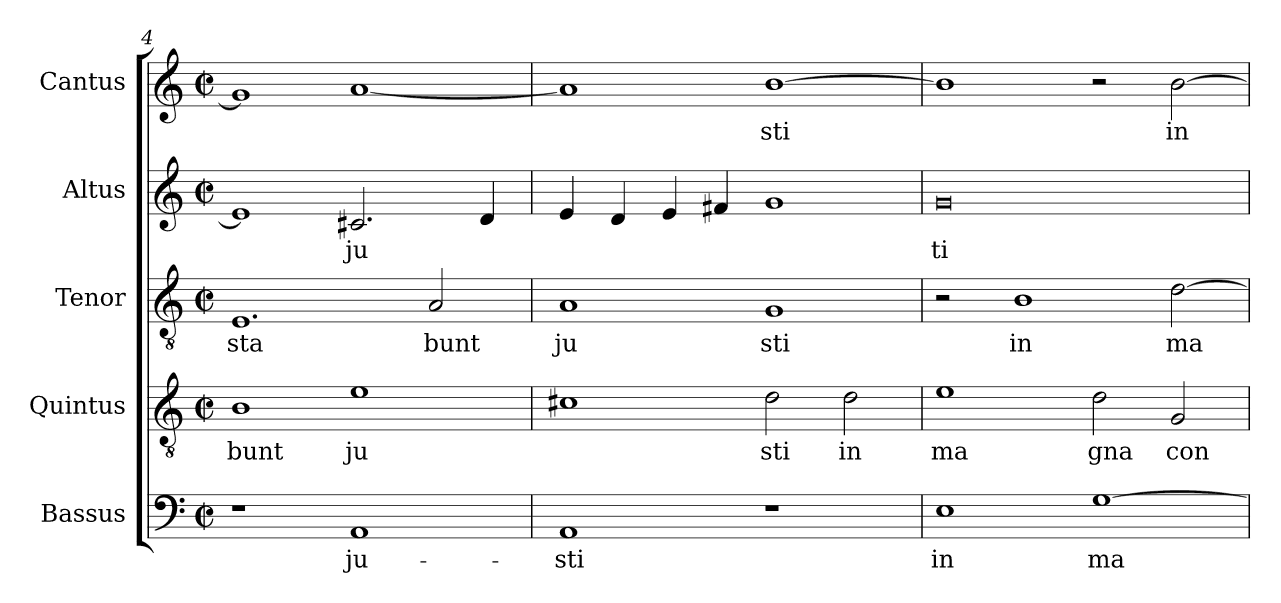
**kern	**text	**kern	**text	**kern	**text	**kern	**text	**kern	**text
*part5	*part5	*part4	*part4	*part3	*part3	*part2	*part2	*part1	*part1
*staff5	*staff5	*staff4	*staff4	*staff3	*staff3	*staff2	*staff2	*staff1	*staff1
*I"Bassus	*	*I"Quintus	*	*I"Tenor	*	*I"Altus	*	*I"Cantus	*
*clefF4	*	*clefGv2	*	*clefGv2	*	*clefG2	*	*clefG2	*
*k[]	*	*k[]	*	*k[]	*	*k[]	*	*k[]	*
*C:	*	*C:	*	*C:	*	*C:	*	*C:	*
*M2/2	*	*M2/2	*	*M2/2	*	*M2/2	*	*M2/2	*
*met(c|)	*	*met(c|)	*	*met(c|)	*	*met(c|)	*	*met(c|)	*
=4	=4	=4	=4	=4	=4	=4	=4	=4	=4
!	!	!	!LO:LY:b:cj	!	!LO:LY:b:cj	!	!LO:LY:b:cj	!	!LO:LY:b:cj
1r	.	1B	bunt	1.E	sta	1e]	.	1g#]	--
!	!LO:LY:b:cj	!	!LO:LY:b:cj	!	!	!	!LO:LY:b:cj	!	!LO:LY:b:cj
1AA	ju-	1e	ju	.	.	2.c#X/	ju	[<1a	--
!	!	!	!	!	!LO:LY:b:cj	!	!	!	!
.	.	.	.	2A/	bunt	.	.	.	.
!	!	!	!	!	!	!	!LO:LY:b:cj	!	!
.	.	.	.	.	.	4d/	.	.	.
=5	=5	=5	=5	=5	=5	=5	=5	=5	=5
!	!LO:LY:b:cj	!	!LO:LY:b:cj	!	!LO:LY:b:cj	!	!LO:LY:b:cj	!	!LO:LY:b:cj
1AA	-sti	1c#X	.	1A	ju	4e/	.	1a]	--
!	!	!	!	!	!	!	!LO:LY:b:cj	!	!
.	.	.	.	.	.	4d/	.	.	.
!	!	!	!	!	!	!	!LO:LY:b:cj	!	!
.	.	.	.	.	.	4e/	.	.	.
!	!	!	!	!	!	!	!LO:LY:b:cj	!	!
.	.	.	.	.	.	4f#/	.	.	.
!	!	!	!LO:LY:b:cj	!	!LO:LY:b:cj	!	!LO:LY:b:cj	!	!LO:LY:b:cj
1r	.	2d\	sti	1G	sti	1g	.	[>1b	-sti
!	!	!	!LO:LY:b:cj	!	!	!	!	!	!
.	.	2d\	in	.	.	.	.	.	.
=6	=6	=6	=6	=6	=6	=6	=6	=6	=6
!	!LO:LY:b:cj	!	!LO:LY:b:cj	!	!	!	!LO:LY:b:cj	!	!LO:LY:b:cj
1E	in	1e	ma	2r	.	0g	ti	1b]	.
!	!	!	!	!	!LO:LY:b:cj	!	!	!	!
.	.	.	.	1B	in	.	.	.	.
!	!LO:LY:b:cj	!	!LO:LY:b:cj	!	!	!	!	!	!
[<1G	ma-	2d\	gna	.	.	.	.	2r	.
!	!	!	!LO:LY:b:cj	!	!LO:LY:b:cj	!	!	!	!LO:LY:b:cj
.	.	2G/	con	[<2d\	ma	.	.	[<2b\	in
=	=	=	=	=	=	=	=	=	=
*-	*-	*-	*-	*-	*-	*-	*-	*-	*-
